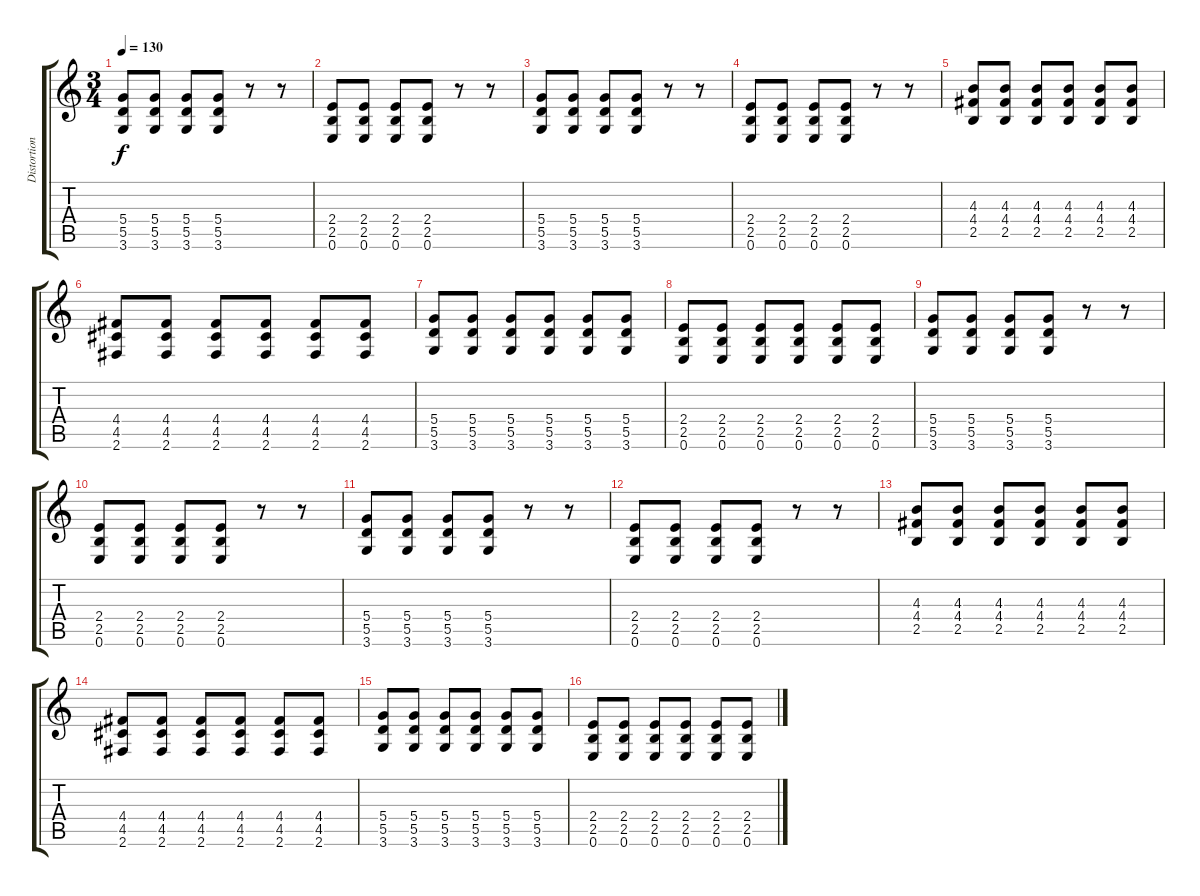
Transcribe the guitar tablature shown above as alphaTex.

\track ("Distortion" "Distortion") {instrument distortionguitar}
\staff {score tabs}
\tuning (E4 B3 G3 D3 A2 E2) {hide}
\ts (3 4)
\tempo 130
\clef g2
\ks c
(5.4 5.5 3.6).8{dy f} (5.4 5.5 3.6).8 (5.4 5.5 3.6).8 (5.4 5.5 3.6).8 r.8 r.8 |
(2.4 2.5 0.6).8 (2.4 2.5 0.6).8 (2.4 2.5 0.6).8 (2.4 2.5 0.6).8 r.8 r.8 |
(5.4 5.5 3.6).8 (5.4 5.5 3.6).8 (5.4 5.5 3.6).8 (5.4 5.5 3.6).8 r.8 r.8 |
(2.4 2.5 0.6).8 (2.4 2.5 0.6).8 (2.4 2.5 0.6).8 (2.4 2.5 0.6).8 r.8 r.8 |
(4.3 4.4 2.5).8 (4.3 4.4 2.5).8 (4.3 4.4 2.5).8 (4.3 4.4 2.5).8 (4.3 4.4 2.5).8 (4.3 4.4 2.5).8 |
(4.4 4.5 2.6).8 (4.4 4.5 2.6).8 (4.4 4.5 2.6).8 (4.4 4.5 2.6).8 (4.4 4.5 2.6).8 (4.4 4.5 2.6).8 |
(5.4 5.5 3.6).8 (5.4 5.5 3.6).8 (5.4 5.5 3.6).8 (5.4 5.5 3.6).8 (5.4 5.5 3.6).8 (5.4 5.5 3.6).8 |
(2.4 2.5 0.6).8 (2.4 2.5 0.6).8 (2.4 2.5 0.6).8 (2.4 2.5 0.6).8 (2.4 2.5 0.6).8 (2.4 2.5 0.6).8 |
(5.4 5.5 3.6).8 (5.4 5.5 3.6).8 (5.4 5.5 3.6).8 (5.4 5.5 3.6).8 r.8 r.8 |
(2.4 2.5 0.6).8 (2.4 2.5 0.6).8 (2.4 2.5 0.6).8 (2.4 2.5 0.6).8 r.8 r.8 |
(5.4 5.5 3.6).8 (5.4 5.5 3.6).8 (5.4 5.5 3.6).8 (5.4 5.5 3.6).8 r.8 r.8 |
(2.4 2.5 0.6).8 (2.4 2.5 0.6).8 (2.4 2.5 0.6).8 (2.4 2.5 0.6).8 r.8 r.8 |
(4.3 4.4 2.5).8 (4.3 4.4 2.5).8 (4.3 4.4 2.5).8 (4.3 4.4 2.5).8 (4.3 4.4 2.5).8 (4.3 4.4 2.5).8 |
(4.4 4.5 2.6).8 (4.4 4.5 2.6).8 (4.4 4.5 2.6).8 (4.4 4.5 2.6).8 (4.4 4.5 2.6).8 (4.4 4.5 2.6).8 |
(5.4 5.5 3.6).8 (5.4 5.5 3.6).8 (5.4 5.5 3.6).8 (5.4 5.5 3.6).8 (5.4 5.5 3.6).8 (5.4 5.5 3.6).8 |
(2.4 2.5 0.6).8 (2.4 2.5 0.6).8 (2.4 2.5 0.6).8 (2.4 2.5 0.6).8 (2.4 2.5 0.6).8 (2.4 2.5 0.6).8
